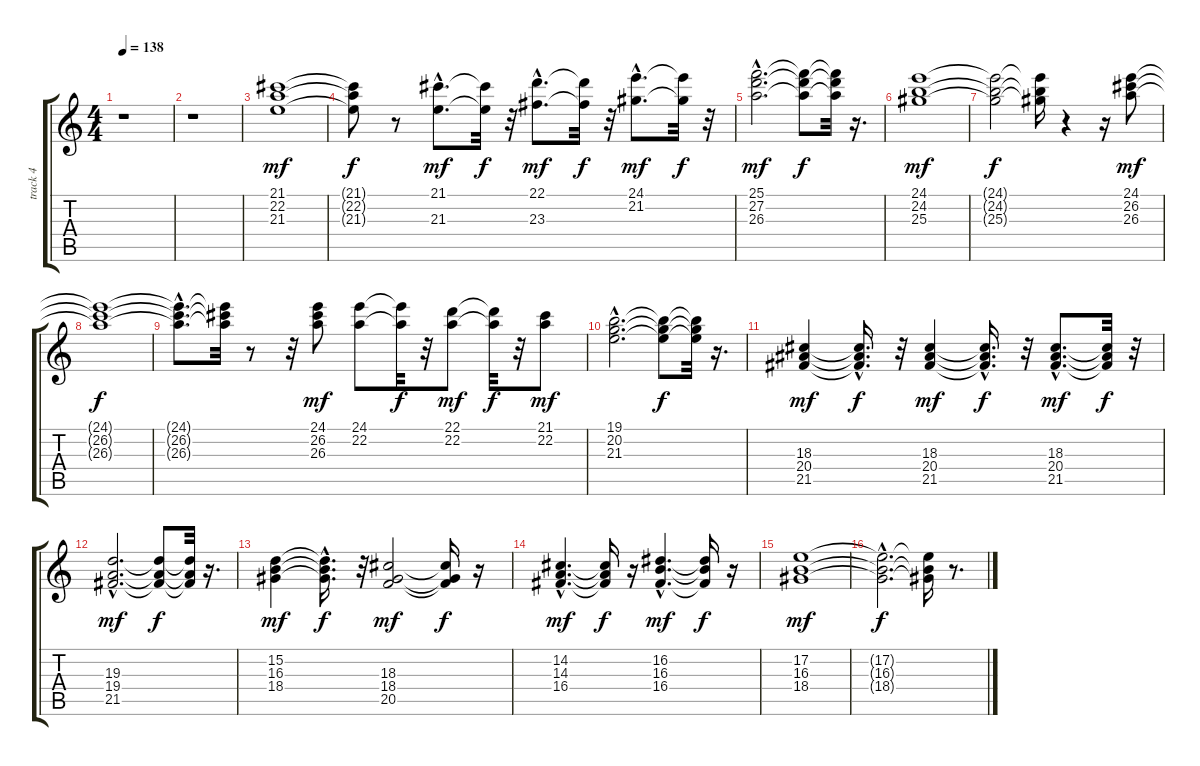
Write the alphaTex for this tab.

\track ("track 4 " "track 4 ") {instrument electricgrandpiano}
\staff {score tabs}
\tuning (E4 B3 G3 D3 A2 E2) {hide}
\ts (4 4)
\tempo 138
\clef g2
\ks c
r.1{dy mf instrument electricgrandpiano} |
r.1 |
(21.1 22.2 21.3).1 |
(21.1{t} 22.2{t} 21.3{t}).8{dy f} r.8 (21.1{hac} 21.3{hac}).8{d dy mf} (21.1{t} 21.3{t}).32{dy f} r.32 (22.1{hac} 23.3{hac}).8{d dy mf} (22.1{t} 23.3{t}).32{dy f} r.32 (24.1{hac} 21.2{hac}).8{d dy mf} (24.1{t} 21.2{t}).32{dy f} r.32 |
(25.1{hac} 27.2{hac} 26.3{hac}).2{d dy mf} (25.1{t} 27.2{t} 26.3{t}).8{dy f} (25.1{t} 27.2{t} 26.3{t}).32 r.16{d} |
(24.1 24.2 25.3).1{dy mf} |
(24.1{t} 24.2{t} 25.3{t}).2{dy f} (24.1{t} 24.2{t} 25.3{t}).16 r.4 r.16 (24.1 26.2 26.3).8{dy mf} |
(24.1{t} 26.2{t} 26.3{t}).1{dy f} |
(24.1{hac t} 26.2{hac t} 26.3{hac t}).8{d} (24.1{t} 26.2{t} 26.3{t}).32 r.8 r.32 (24.1 26.2 26.3).8{dy mf} (24.1 22.2).8 (24.1{t} 22.2{t}).32{dy f} r.32 (22.1 22.2).8{dy mf} (22.1{t} 22.2{t}).32{dy f} r.32 (21.1 22.2).8{dy mf} |
(19.1{hac} 20.2{hac} 21.3{hac}).2{d} (19.1{t} 20.2{t} 21.3{t}).8{dy f} (19.1{t} 20.2{t} 21.3{t}).32 r.16{d} |
(18.3 20.4 21.5).4{dy mf} (18.3{hac t} 20.4{hac t} 21.5{hac t}).16{d dy f} r.32 (18.3 20.4 21.5).4{dy mf} (18.3{hac t} 20.4{hac t} 21.5{hac t}).16{d dy f} r.32 (18.3{hac} 20.4{hac} 21.5{hac}).8{d dy mf} (18.3{t} 20.4{t} 21.5{t}).32{dy f} r.32 |
(19.3{hac} 19.4{hac} 21.5{hac}).2{d dy mf} (19.3{t} 19.4{t} 21.5{t}).8{dy f} (19.3{t} 19.4{t} 21.5{t}).32 r.16{d} |
(15.2 16.3 18.4).4{dy mf} (15.2{hac t} 16.3{hac t} 18.4{hac t}).16{d dy f} r.32 (18.3 18.4 20.5).2{dy mf} (18.3{t} 18.4{t} 20.5{t}).16{dy f} r.16 |
(14.2{hac} 14.3{hac} 16.4{hac}).4{d dy mf} (14.2{t} 14.3{t} 16.4{t}).16{dy f} r.16 (16.2{hac} 16.3{hac} 16.4{hac}).4{d dy mf} (16.2{t} 16.3{t} 16.4{t}).16{dy f} r.16 |
(17.2 16.3 18.4).1{dy mf} |
(17.2{hac t} 16.3{hac t} 18.4{hac t}).2{d dy f} (17.2{t} 16.3{t} 18.4{t}).16 r.8{d}
